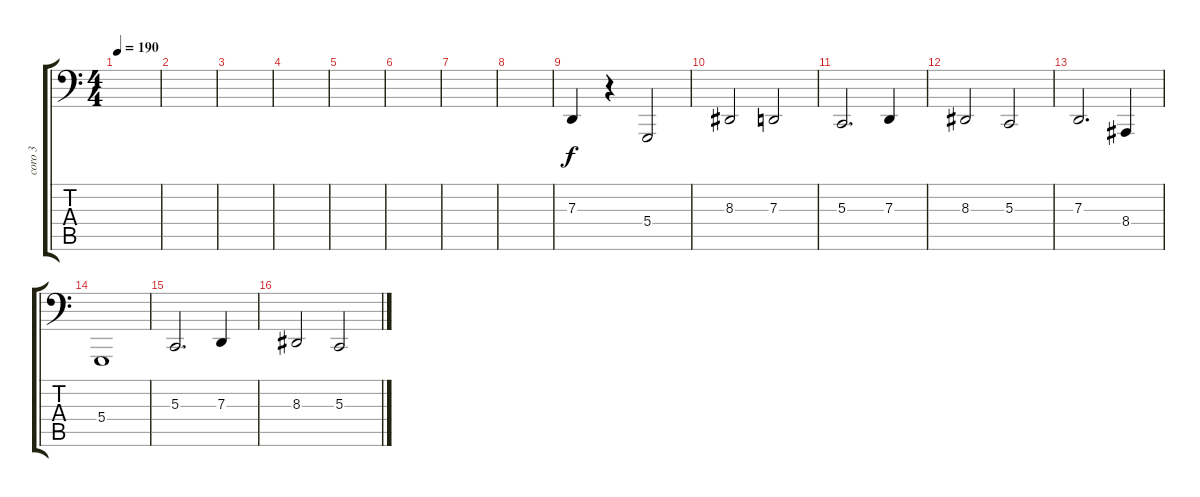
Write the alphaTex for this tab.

\track ("coro 3" "coro 3") {instrument choiraahs}
\staff {score tabs}
\tuning (E2 B1 G1 D1 A0 E0) {hide}
\ts (4 4)
\tempo 190
\clef f4
\ks c
|
|
|
|
|
|
|
|
7.3.4 r.4 5.4.2 |
8.3.2 7.3.2 |
5.3.2{d} 7.3.4 |
8.3.2 5.3.2 |
7.3.2{d} 8.4.4 |
5.4.1 |
5.3.2{d} 7.3.4 |
8.3.2 5.3.2
